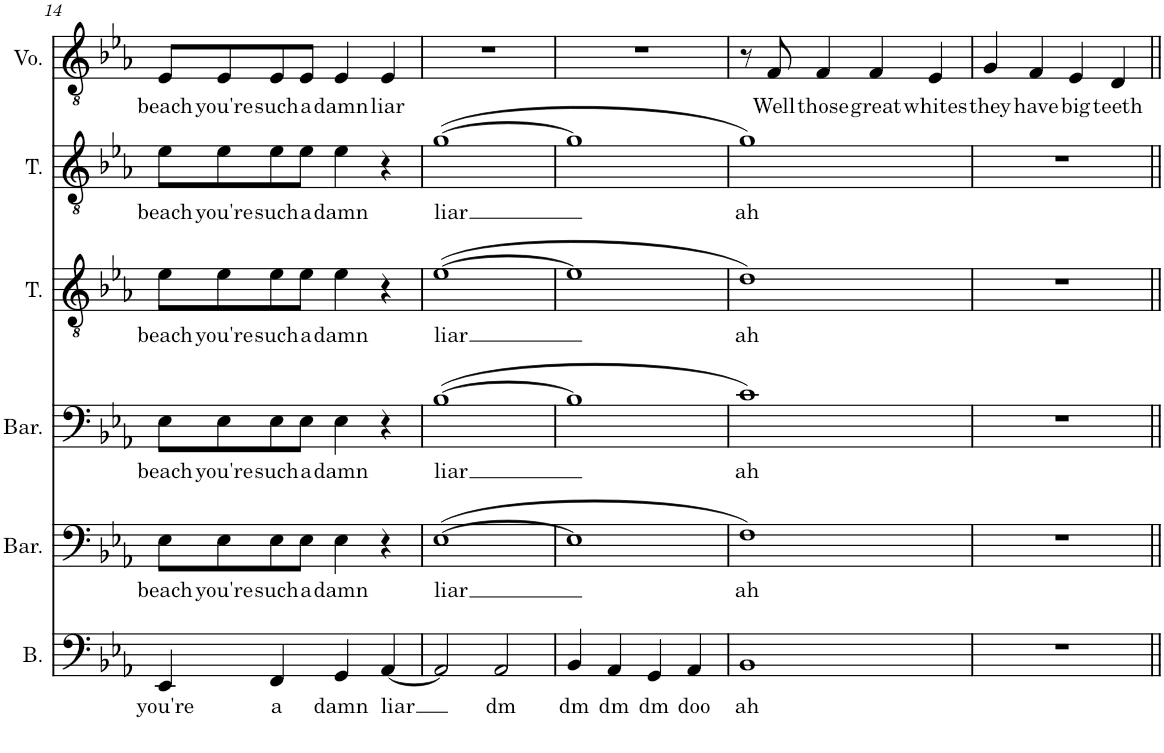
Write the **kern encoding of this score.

**kern	**text	**kern	**text	**kern	**text	**kern	**text	**kern	**text	**kern	**text
*part6	*part6	*part5	*part5	*part4	*part4	*part3	*part3	*part2	*part2	*part1	*part1
*staff6	*staff6	*staff5	*staff5	*staff4	*staff4	*staff3	*staff3	*staff2	*staff2	*staff1	*staff1
*I"Bass	*	*I"Baritone	*	*I"Baritone	*	*I"Tenor	*	*I"Tenor	*	*I"Voice	*
*I'B.	*	*I'Bar.	*	*I'Bar.	*	*I'T.	*	*I'T.	*	*I'Vo.	*
!!LO:PB:g=z
*clefF4	*	*clefF4	*	*clefF4	*	*clefGv2	*	*clefGv2	*	*clefGv2	*
*k[b-e-a-]	*	*k[b-e-a-]	*	*k[b-e-a-]	*	*k[b-e-a-]	*	*k[b-e-a-]	*	*k[b-e-a-]	*
*M4/4	*	*M4/4	*	*M4/4	*	*M4/4	*	*M4/4	*	*M4/4	*
=14	=14	=14	=14	=14	=14	=14	=14	=14	=14	=14	=14
!	!LO:LY:b	!	!LO:LY:b	!	!LO:LY:b	!	!LO:LY:b	!	!LO:LY:b	!	!LO:LY:b
4EE-/	you're	8E-\L	beach	8E-\L	beach	8e-\L	beach	8e-\L	beach	8E-/L	beach
!	!	!	!LO:LY:b	!	!LO:LY:b	!	!LO:LY:b	!	!LO:LY:b	!	!LO:LY:b
.	.	8E-\	you're	8E-\	you're	8e-\	you're	8e-\	you're	8E-/	you're
!	!LO:LY:b	!	!LO:LY:b	!	!LO:LY:b	!	!LO:LY:b	!	!LO:LY:b	!	!LO:LY:b
4FF/	a	8E-\	such	8E-\	such	8e-\	such	8e-\	such	8E-/	such
!	!	!	!LO:LY:b	!	!LO:LY:b	!	!LO:LY:b	!	!LO:LY:b	!	!LO:LY:b
.	.	8E-\J	a	8E-\J	a	8e-\J	a	8e-\J	a	8E-/J	a
!	!LO:LY:b	!	!LO:LY:b	!	!LO:LY:b	!	!LO:LY:b	!	!LO:LY:b	!	!LO:LY:b
4GG/	damn	4E-\	damn	4E-\	damn	4e-\	damn	4e-\	damn	4E-/	damn
!	!LO:LY:b	!	!	!	!	!	!	!	!	!	!LO:LY:b
[4AA-/	liar	4r	.	4r	.	4r	.	4r	.	4E-/	liar
=15	=15	=15	=15	=15	=15	=15	=15	=15	=15	=15	=15
!	!	!	!LO:LY:b	!	!LO:LY:b	!	!LO:LY:b	!	!LO:LY:b	!	!
2AA-/]	.	([1E-	liar	([1B-	liar	([1e-	liar	([1g	liar	1r	.
!	!LO:LY:b	!	!	!	!	!	!	!	!	!	!
2AA-/	dm	.	.	.	.	.	.	.	.	.	.
=16	=16	=16	=16	=16	=16	=16	=16	=16	=16	=16	=16
!	!LO:LY:b	!	!	!	!	!	!	!	!	!	!
4BB-/	dm	1E-]	.	1B-]	.	1e-]	.	1g]	.	1r	.
!	!LO:LY:b	!	!	!	!	!	!	!	!	!	!
4AA-/	dm	.	.	.	.	.	.	.	.	.	.
!	!LO:LY:b	!	!	!	!	!	!	!	!	!	!
4GG/	dm	.	.	.	.	.	.	.	.	.	.
!	!LO:LY:b	!	!	!	!	!	!	!	!	!	!
4AA-/	doo	.	.	.	.	.	.	.	.	.	.
=17	=17	=17	=17	=17	=17	=17	=17	=17	=17	=17	=17
!	!LO:LY:b	!	!LO:LY:b	!	!LO:LY:b	!	!LO:LY:b	!	!LO:LY:b	!	!
1BB-	ah	1F)	ah	1c)	ah	1d)	ah	1g)	ah	8r	.
!	!	!	!	!	!	!	!	!	!	!	!LO:LY:b
.	.	.	.	.	.	.	.	.	.	8F/	Well
!	!	!	!	!	!	!	!	!	!	!	!LO:LY:b
.	.	.	.	.	.	.	.	.	.	4F/	those
!	!	!	!	!	!	!	!	!	!	!	!LO:LY:b
.	.	.	.	.	.	.	.	.	.	4F/	great
!	!	!	!	!	!	!	!	!	!	!	!LO:LY:b
.	.	.	.	.	.	.	.	.	.	4E-/	whites
=18	=18	=18	=18	=18	=18	=18	=18	=18	=18	=18	=18
!	!	!	!	!	!	!	!	!	!	!	!LO:LY:b
1r	.	1r	.	1r	.	1r	.	1r	.	4G/	they
!	!	!	!	!	!	!	!	!	!	!	!LO:LY:b
.	.	.	.	.	.	.	.	.	.	4F/	have
!	!	!	!	!	!	!	!	!	!	!	!LO:LY:b
.	.	.	.	.	.	.	.	.	.	4E-/	big
!	!	!	!	!	!	!	!	!	!	!	!LO:LY:b
.	.	.	.	.	.	.	.	.	.	4D/	teeth
=||	=||	=||	=||	=||	=||	=||	=||	=||	=||	=||	=||
*-	*-	*-	*-	*-	*-	*-	*-	*-	*-	*-	*-
